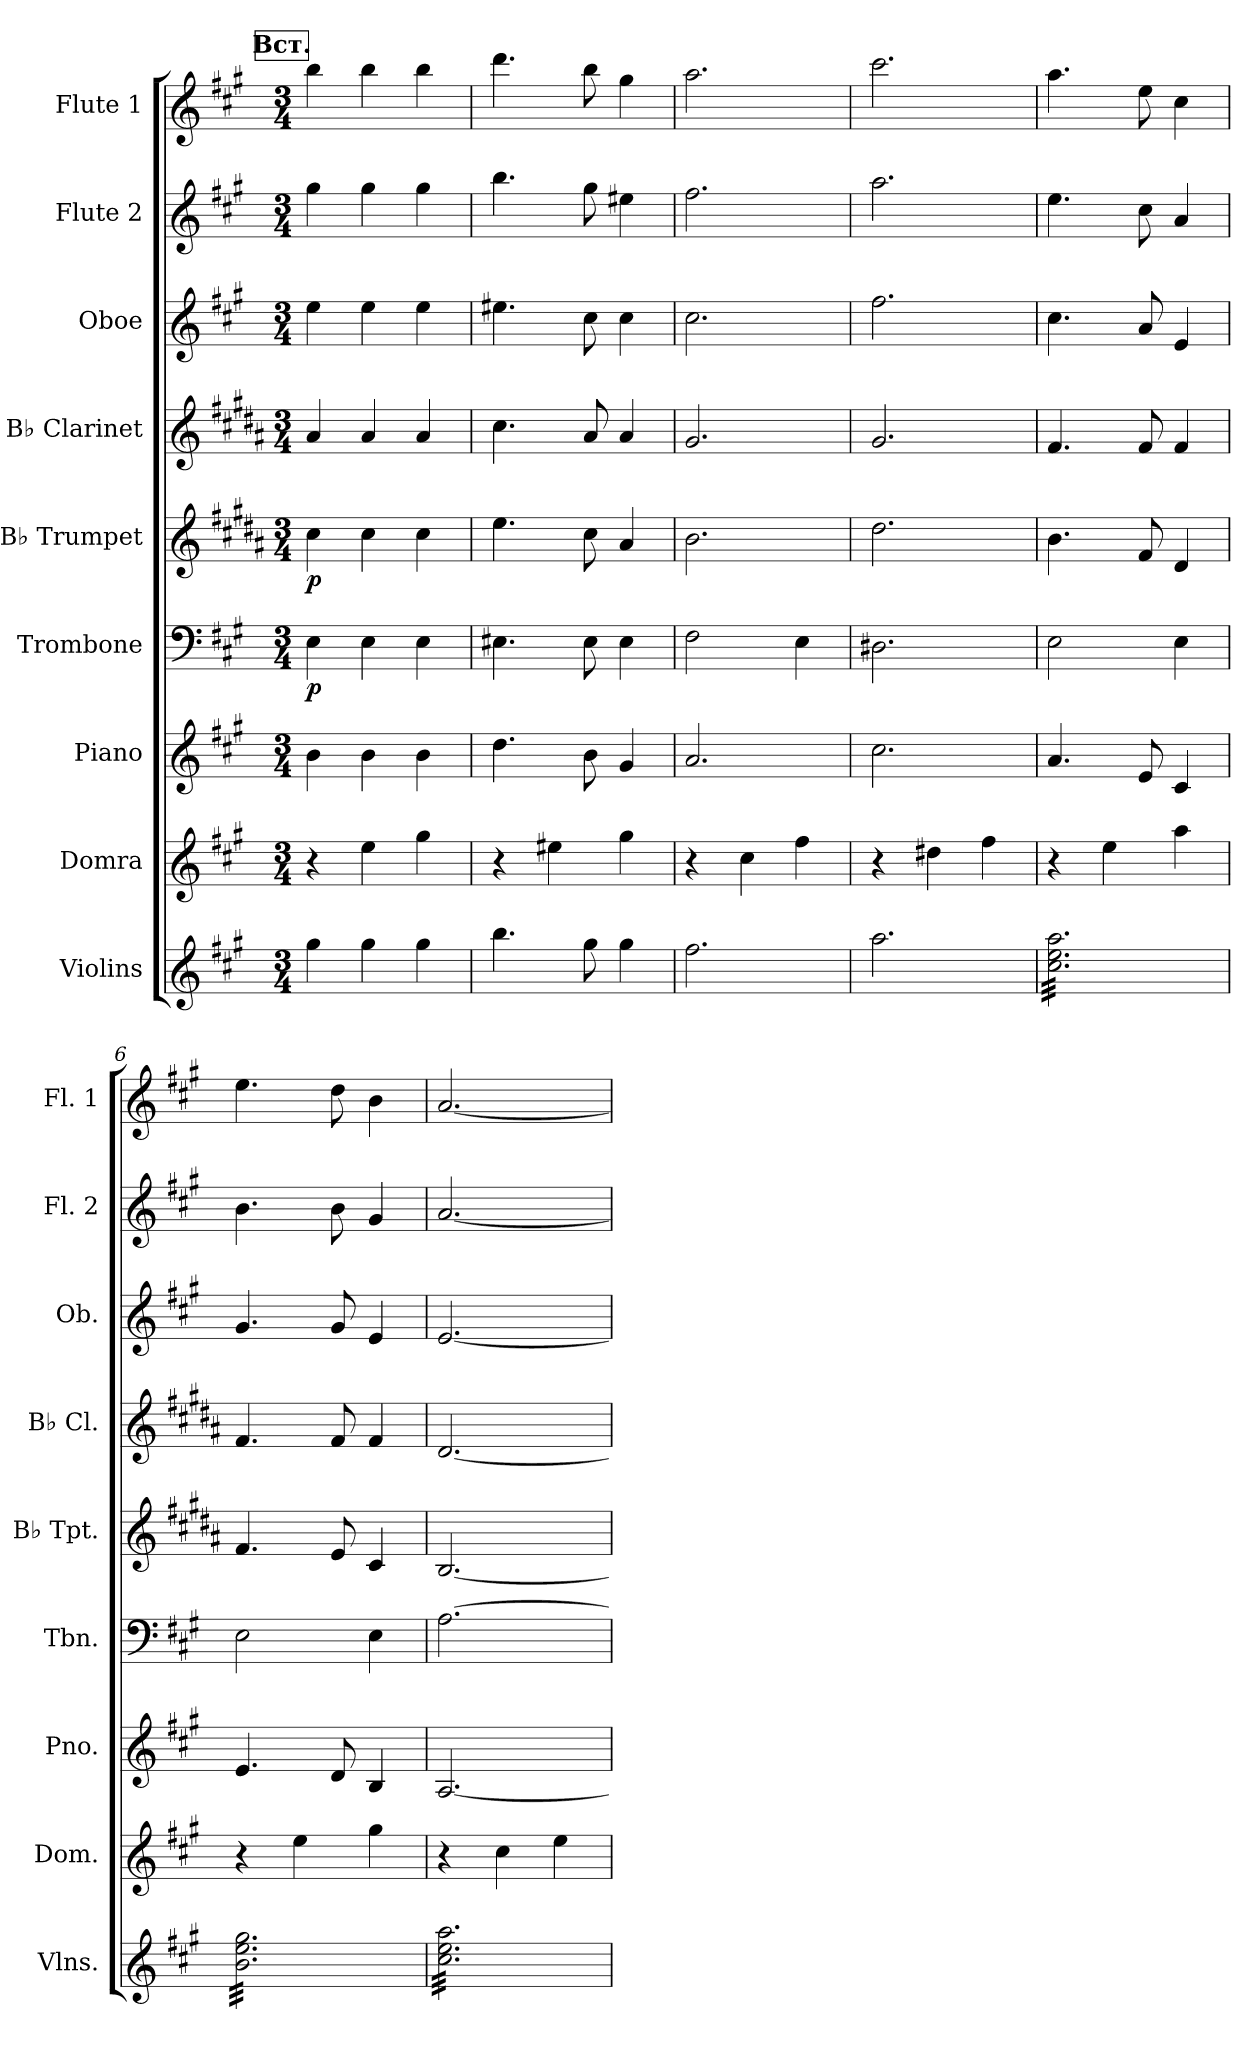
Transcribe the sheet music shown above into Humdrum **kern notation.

**kern	**kern	**kern	**kern	**dynam	**kern	**dynam	**kern	**kern	**kern	**kern
*part9	*part8	*part7	*part6	*part6	*part5	*part5	*part4	*part3	*part2	*part1
*staff9	*staff8	*staff7	*staff6	*staff6	*staff5	*staff5	*staff4	*staff3	*staff2	*staff1
*I"Violins	*I"Domra	*I"Piano	*I"Trombone	*	*I"B♭ Trumpet	*	*I"B♭ Clarinet	*I"Oboe	*I"Flute 2	*I"Flute 1
*I'Vlns.	*I'Dom.	*I'Pno.	*I'Tbn.	*	*I'B♭ Tpt.	*	*I'B♭ Cl.	*I'Ob.	*I'Fl. 2	*I'Fl. 1
*clefG2	*clefG2	*clefG2	*clefF4	*	*clefG2	*	*clefG2	*clefG2	*clefG2	*clefG2
*	*	*	*	*	*ITrd1c2	*	*ITrd1c2	*	*	*
*k[f#c#g#]	*k[f#c#g#]	*k[f#c#g#]	*k[f#c#g#]	*	*k[f#c#g#]	*	*k[f#c#g#]	*k[f#c#g#]	*k[f#c#g#]	*k[f#c#g#]
*M3/4	*M3/4	*M3/4	*M3/4	*	*M3/4	*	*M3/4	*M3/4	*M3/4	*M3/4
*MM100	*MM100	*MM100	*MM100	*	*MM100	*	*MM100	*MM100	*MM100	*MM100
!!LO:REH:place=s1:a:B:fs=14:t=Вст.
=1	=1	=1	=1	=1	=1	=1	=1	=1	=1	=1
!	!	!	!	!LO:DY:b	!	!LO:DY:b	!	!	!	!
4gg#\	4r	4b\	4E\	p	4b\	p	4g#/	4ee\	4gg#\	4bb\
4gg#\	4ee\	4b\	4E\	.	4b\	.	4g#/	4ee\	4gg#\	4bb\
4gg#\	4gg#\	4b\	4E\	.	4b\	.	4g#/	4ee\	4gg#\	4bb\
=2	=2	=2	=2	=2	=2	=2	=2	=2	=2	=2
4.bb\	4r	4.dd\	4.E#X\	.	4.dd\	.	4.b\	4.ee#X\	4.bb\	4.ddd\
.	4ee#X\	.	.	.	.	.	.	.	.	.
8gg#\	.	8b\	8E#\	.	8b\	.	8g#/	8cc#\	8gg#\	8bb\
4gg#\	4gg#\	4g#/	4E#\	.	4g#/	.	4g#/	4cc#\	4ee#X\	4gg#\
=3	=3	=3	=3	=3	=3	=3	=3	=3	=3	=3
2.ff#\	4r	2.a/	2F#\	.	2.a\	.	2.f#/	2.cc#\	2.ff#\	2.aa\
.	4cc#\	.	.	.	.	.	.	.	.	.
.	4ff#\	.	4E\	.	.	.	.	.	.	.
=4	=4	=4	=4	=4	=4	=4	=4	=4	=4	=4
2.aa\	4r	2.cc#\	2.D#X\	.	2.cc#\	.	2.f#/	2.ff#\	2.aa\	2.ccc#\
.	4dd#X\	.	.	.	.	.	.	.	.	.
.	4ff#\	.	.	.	.	.	.	.	.	.
=5	=5	=5	=5	=5	=5	=5	=5	=5	=5	=5
*tremolo	*	*	*	*	*	*	*	*	*	*
32cc#\ 32ee\ 32aa\LLL	4r	4.a/	2E\	.	4.a\	.	4.e/	4.cc#\	4.ee\	4.aa\
32cc#\ 32ee\ 32aa\	.	.	.	.	.	.	.	.	.	.
32cc#\ 32ee\ 32aa\	.	.	.	.	.	.	.	.	.	.
32cc#\ 32ee\ 32aa\	.	.	.	.	.	.	.	.	.	.
32cc#\ 32ee\ 32aa\	.	.	.	.	.	.	.	.	.	.
32cc#\ 32ee\ 32aa\	.	.	.	.	.	.	.	.	.	.
32cc#\ 32ee\ 32aa\	.	.	.	.	.	.	.	.	.	.
32cc#\ 32ee\ 32aa\	.	.	.	.	.	.	.	.	.	.
32cc#\ 32ee\ 32aa\	4ee\	.	.	.	.	.	.	.	.	.
32cc#\ 32ee\ 32aa\	.	.	.	.	.	.	.	.	.	.
32cc#\ 32ee\ 32aa\	.	.	.	.	.	.	.	.	.	.
32cc#\ 32ee\ 32aa\	.	.	.	.	.	.	.	.	.	.
32cc#\ 32ee\ 32aa\	.	8e/	.	.	8e/	.	8e/	8a/	8cc#\	8ee\
32cc#\ 32ee\ 32aa\	.	.	.	.	.	.	.	.	.	.
32cc#\ 32ee\ 32aa\	.	.	.	.	.	.	.	.	.	.
32cc#\ 32ee\ 32aa\	.	.	.	.	.	.	.	.	.	.
32cc#\ 32ee\ 32aa\	4aa\	4c#/	4E\	.	4c#/	.	4e/	4e/	4a/	4cc#\
32cc#\ 32ee\ 32aa\	.	.	.	.	.	.	.	.	.	.
32cc#\ 32ee\ 32aa\	.	.	.	.	.	.	.	.	.	.
32cc#\ 32ee\ 32aa\	.	.	.	.	.	.	.	.	.	.
32cc#\ 32ee\ 32aa\	.	.	.	.	.	.	.	.	.	.
32cc#\ 32ee\ 32aa\	.	.	.	.	.	.	.	.	.	.
32cc#\ 32ee\ 32aa\	.	.	.	.	.	.	.	.	.	.
32cc#\ 32ee\ 32aa\JJJ	.	.	.	.	.	.	.	.	.	.
=6	=6	=6	=6	=6	=6	=6	=6	=6	=6	=6
32b\ 32ee\ 32gg#\LLL	4r	4.e/	2E\	.	4.e/	.	4.e/	4.g#/	4.b\	4.ee\
32b\ 32ee\ 32gg#\	.	.	.	.	.	.	.	.	.	.
32b\ 32ee\ 32gg#\	.	.	.	.	.	.	.	.	.	.
32b\ 32ee\ 32gg#\	.	.	.	.	.	.	.	.	.	.
32b\ 32ee\ 32gg#\	.	.	.	.	.	.	.	.	.	.
32b\ 32ee\ 32gg#\	.	.	.	.	.	.	.	.	.	.
32b\ 32ee\ 32gg#\	.	.	.	.	.	.	.	.	.	.
32b\ 32ee\ 32gg#\	.	.	.	.	.	.	.	.	.	.
32b\ 32ee\ 32gg#\	4ee\	.	.	.	.	.	.	.	.	.
32b\ 32ee\ 32gg#\	.	.	.	.	.	.	.	.	.	.
32b\ 32ee\ 32gg#\	.	.	.	.	.	.	.	.	.	.
32b\ 32ee\ 32gg#\	.	.	.	.	.	.	.	.	.	.
32b\ 32ee\ 32gg#\	.	8d/	.	.	8d/	.	8e/	8g#/	8b\	8dd\
32b\ 32ee\ 32gg#\	.	.	.	.	.	.	.	.	.	.
32b\ 32ee\ 32gg#\	.	.	.	.	.	.	.	.	.	.
32b\ 32ee\ 32gg#\	.	.	.	.	.	.	.	.	.	.
32b\ 32ee\ 32gg#\	4gg#\	4B/	4E\	.	4B/	.	4e/	4e/	4g#/	4b\
32b\ 32ee\ 32gg#\	.	.	.	.	.	.	.	.	.	.
32b\ 32ee\ 32gg#\	.	.	.	.	.	.	.	.	.	.
32b\ 32ee\ 32gg#\	.	.	.	.	.	.	.	.	.	.
32b\ 32ee\ 32gg#\	.	.	.	.	.	.	.	.	.	.
32b\ 32ee\ 32gg#\	.	.	.	.	.	.	.	.	.	.
32b\ 32ee\ 32gg#\	.	.	.	.	.	.	.	.	.	.
32b\ 32ee\ 32gg#\JJJ	.	.	.	.	.	.	.	.	.	.
=7	=7	=7	=7	=7	=7	=7	=7	=7	=7	=7
32cc#\ 32ee\ 32aa\LLL	4r	[2.A/	[2.A\	.	[2.A/	.	[2.c#/	[2.e/	[2.a/	[2.a/
32cc#\ 32ee\ 32aa\	.	.	.	.	.	.	.	.	.	.
32cc#\ 32ee\ 32aa\	.	.	.	.	.	.	.	.	.	.
32cc#\ 32ee\ 32aa\	.	.	.	.	.	.	.	.	.	.
32cc#\ 32ee\ 32aa\	.	.	.	.	.	.	.	.	.	.
32cc#\ 32ee\ 32aa\	.	.	.	.	.	.	.	.	.	.
32cc#\ 32ee\ 32aa\	.	.	.	.	.	.	.	.	.	.
32cc#\ 32ee\ 32aa\	.	.	.	.	.	.	.	.	.	.
32cc#\ 32ee\ 32aa\	4cc#\	.	.	.	.	.	.	.	.	.
32cc#\ 32ee\ 32aa\	.	.	.	.	.	.	.	.	.	.
32cc#\ 32ee\ 32aa\	.	.	.	.	.	.	.	.	.	.
32cc#\ 32ee\ 32aa\	.	.	.	.	.	.	.	.	.	.
32cc#\ 32ee\ 32aa\	.	.	.	.	.	.	.	.	.	.
32cc#\ 32ee\ 32aa\	.	.	.	.	.	.	.	.	.	.
32cc#\ 32ee\ 32aa\	.	.	.	.	.	.	.	.	.	.
32cc#\ 32ee\ 32aa\	.	.	.	.	.	.	.	.	.	.
32cc#\ 32ee\ 32aa\	4ee\	.	.	.	.	.	.	.	.	.
32cc#\ 32ee\ 32aa\	.	.	.	.	.	.	.	.	.	.
32cc#\ 32ee\ 32aa\	.	.	.	.	.	.	.	.	.	.
32cc#\ 32ee\ 32aa\	.	.	.	.	.	.	.	.	.	.
32cc#\ 32ee\ 32aa\	.	.	.	.	.	.	.	.	.	.
32cc#\ 32ee\ 32aa\	.	.	.	.	.	.	.	.	.	.
32cc#\ 32ee\ 32aa\	.	.	.	.	.	.	.	.	.	.
32cc#\ 32ee\ 32aa\JJJ	.	.	.	.	.	.	.	.	.	.
*Xtremolo	*	*	*	*	*	*	*	*	*	*
=	=	=	=	=	=	=	=	=	=	=
*-	*-	*-	*-	*-	*-	*-	*-	*-	*-	*-
